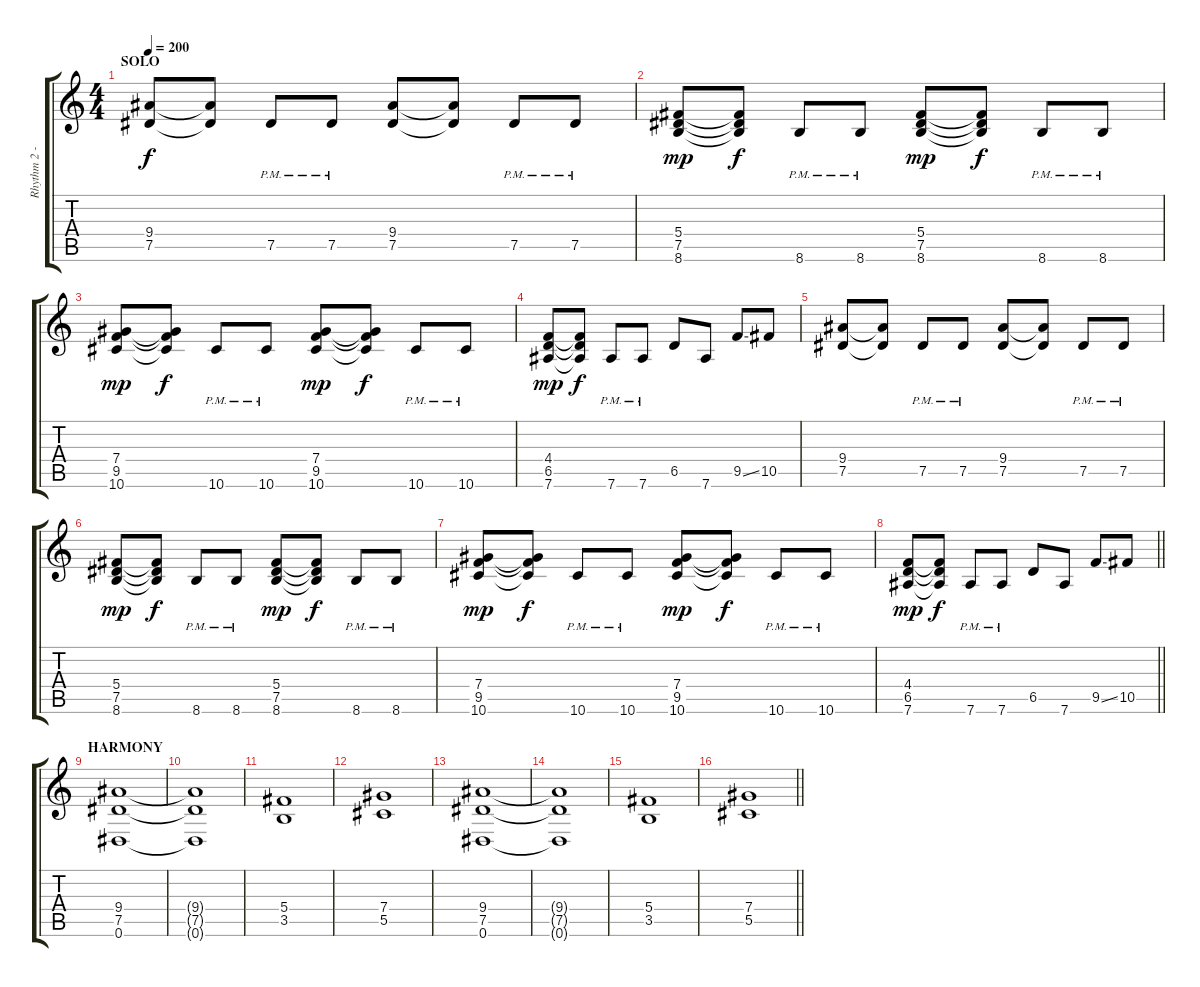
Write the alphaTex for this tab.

\track ("Rhythm 2 - Ronny Dorian" "Rhythm 2 -") {instrument overdrivenguitar}
\staff {score tabs}
\tuning (Eb4 Bb3 Gb3 Db3 Ab2 Eb2) {hide}
\ts (4 4)
\section ("" "SOLO")
\tempo 200
\clef g2
\ks c
(9.4 7.5).8{dy f} (9.4{t} 7.5{t}).8 7.5{pm}.8 7.5{pm}.8 (9.4 7.5).8 (9.4{t} 7.5{t}).8 7.5{pm}.8 7.5{pm}.8 |
(5.4 7.5 8.6).8{dy mp} (5.4{t} 7.5{t} 8.6{t}).8{dy f} 8.6{pm}.8 8.6{pm}.8 (5.4 7.5 8.6).8{dy mp} (5.4{t} 7.5{t} 8.6{t}).8{dy f} 8.6{pm}.8 8.6{pm}.8 |
(7.4 9.5 10.6).8{dy mp} (7.4{t} 9.5{t} 10.6{t}).8{dy f} 10.6{pm}.8 10.6{pm}.8 (7.4 9.5 10.6).8{dy mp} (7.4{t} 9.5{t} 10.6{t}).8{dy f} 10.6{pm}.8 10.6{pm}.8 |
(4.4 6.5 7.6).8{dy mp} (4.4{t} 6.5{t} 7.6{t}).8{dy f} 7.6{pm}.8 7.6{pm}.8 6.5.8 7.6.8 9.5{ss}.8 10.5.8 |
(9.4 7.5).8 (9.4{t} 7.5{t}).8 7.5{pm}.8 7.5{pm}.8 (9.4 7.5).8 (9.4{t} 7.5{t}).8 7.5{pm}.8 7.5{pm}.8 |
(5.4 7.5 8.6).8{dy mp} (5.4{t} 7.5{t} 8.6{t}).8{dy f} 8.6{pm}.8 8.6{pm}.8 (5.4 7.5 8.6).8{dy mp} (5.4{t} 7.5{t} 8.6{t}).8{dy f} 8.6{pm}.8 8.6{pm}.8 |
(7.4 9.5 10.6).8{dy mp} (7.4{t} 9.5{t} 10.6{t}).8{dy f} 10.6{pm}.8 10.6{pm}.8 (7.4 9.5 10.6).8{dy mp} (7.4{t} 9.5{t} 10.6{t}).8{dy f} 10.6{pm}.8 10.6{pm}.8 |
\barLineRight lightlight
(4.4 6.5 7.6).8{dy mp} (4.4{t} 6.5{t} 7.6{t}).8{dy f} 7.6{pm}.8 7.6{pm}.8 6.5.8 7.6.8 9.5{ss}.8 10.5.8 |
\section ("" "HARMONY")
(9.4 7.5 0.6).1 |
(9.4{t} 7.5{t} 0.6{t}).1 |
(5.4 3.5).1 |
(7.4 5.5).1 |
(9.4 7.5 0.6).1 |
(9.4{t} 7.5{t} 0.6{t}).1 |
(5.4 3.5).1 |
\barLineRight lightlight
(7.4 5.5).1
